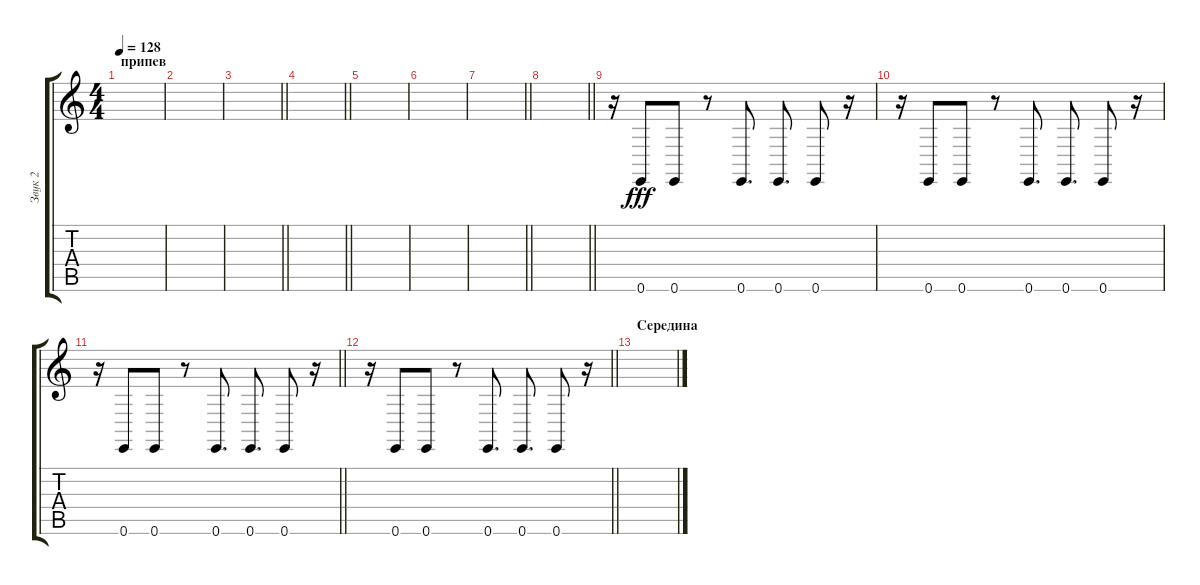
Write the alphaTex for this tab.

\track ("Звук 2" "Звук 2") {instrument blownbottle}
\staff {score tabs}
\tuning (E4 B3 G3 D3 A2 E2) {hide}
\ts (4 4)
\section ("" "припев")
\tempo 128
\clef g2
\ks c
|
|
\barLineRight lightlight
|
\barLineRight lightlight
|
|
|
\barLineRight lightlight
|
\barLineRight lightlight
|
r.16 0.6.8{dy fff} 0.6.8 r.8 0.6.8{d} 0.6.8{d} 0.6.8 r.16 |
r.16 0.6.8 0.6.8 r.8 0.6.8{d} 0.6.8{d} 0.6.8 r.16 |
\barLineRight lightlight
r.16 0.6.8 0.6.8 r.8 0.6.8{d} 0.6.8{d} 0.6.8 r.16 |
\barLineRight lightlight
r.16 0.6.8 0.6.8 r.8 0.6.8{d} 0.6.8{d} 0.6.8 r.16 |
\section ("" "Середина")
